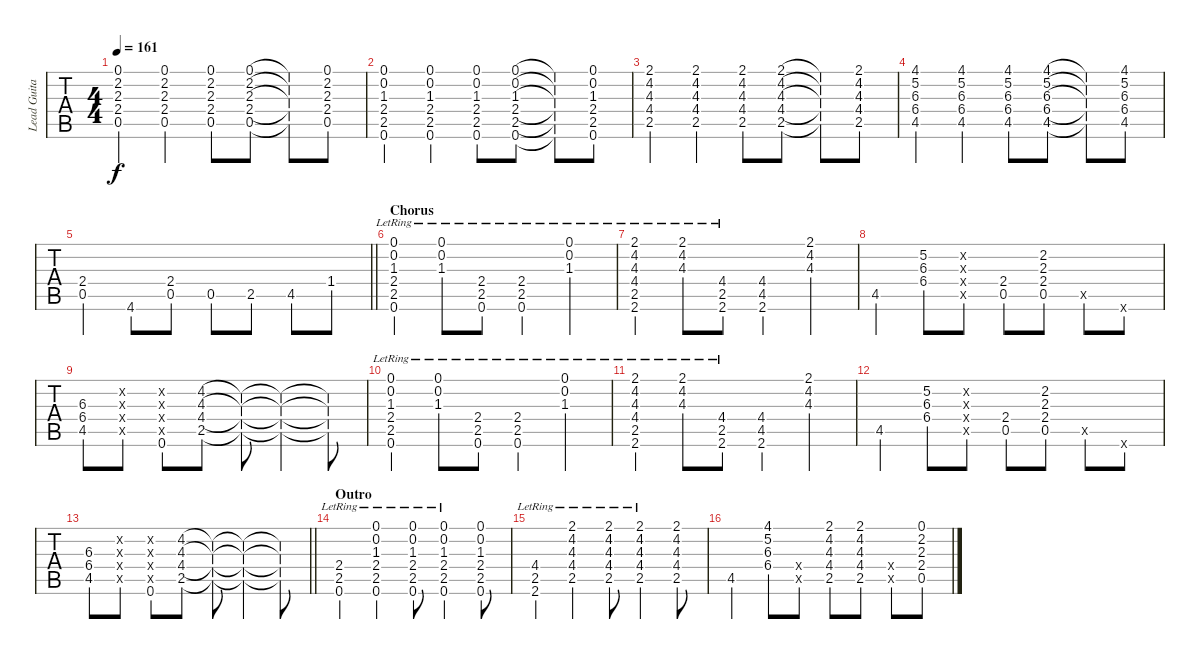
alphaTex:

\track ("Lead Guitar" "Lead Guita") {instrument overdrivenguitar}
\staff {tabs}
\tuning (E4 B3 G3 D3 A2 E2) {hide}
\ts (4 4)
\tempo 161
\clef g2
\ks e
(0.1 2.2 2.3 2.4 0.5).4{dy f} (0.1 2.2 2.3 2.4 0.5).4 (0.1 2.2 2.3 2.4 0.5).8 (0.1 2.2 2.3 2.4 0.5).8 (0.1{t} 2.2{t} 2.3{t} 2.4{t} 0.5{t}).8 (0.1 2.2 2.3 2.4 0.5).8 |
(0.1 0.2 1.3 2.4 2.5 0.6).4 (0.1 0.2 1.3 2.4 2.5 0.6).4 (0.1 0.2 1.3 2.4 2.5 0.6).8 (0.1 0.2 1.3 2.4 2.5 0.6).8 (0.1{t} 0.2{t} 1.3{t} 2.4{t} 2.5{t} 0.6{t}).8 (0.1 0.2 1.3 2.4 2.5 0.6).8 |
(2.1 4.2 4.3 4.4 2.5).4 (2.1 4.2 4.3 4.4 2.5).4 (2.1 4.2 4.3 4.4 2.5).8 (2.1 4.2 4.3 4.4 2.5).8 (2.1{t} 4.2{t} 4.3{t} 4.4{t} 2.5{t}).8 (2.1 4.2 4.3 4.4 2.5).8 |
(4.1 5.2 6.3 6.4 4.5).4 (4.1 5.2 6.3 6.4 4.5).4 (4.1 5.2 6.3 6.4 4.5).8 (4.1 5.2 6.3 6.4 4.5).8 (4.1{t} 5.2{t} 6.3{t} 6.4{t} 4.5{t}).8 (4.1 5.2 6.3 6.4 4.5).8 |
\barLineRight lightlight
(2.4 0.5).4 4.6.8 (2.4 0.5).8 0.5.8 2.5.8 4.5.8 1.4.8 |
\section ("" "Chorus")
(0.1{lr} 0.2{lr} 1.3{lr} 2.4{lr} 2.5{lr} 0.6{lr}).4 (0.1{lr} 0.2 1.3).8 (2.4{lr} 2.5{lr} 0.6{lr}).8 (2.4{lr} 2.5 0.6).4 (0.1{lr} 0.2{lr} 1.3{lr}).4 |
(2.1{lr} 4.2{lr} 4.3{lr} 4.4{lr} 2.5{lr} 2.6{lr}).4 (2.1{lr} 4.2 4.3).8 (4.4{lr} 2.5{lr} 2.6{lr}).8 (4.4 4.5 2.6).4 (2.1 4.2 4.3).4 |
4.5.4 (5.2 6.3 6.4).8 (5.2{x} 6.3{x} 6.4{x} 0.5{x}).8 (2.4 0.5).8 (2.2 2.3 2.4 0.5).8 0.5{x}.8 0.6{x}.8 |
(6.3 6.4 4.5).8 (5.2{x} 6.3{x} 6.4{x} 0.5{x}).8 (5.2{x} 6.3{x} 6.4{x} 4.5{x} 0.6).8 (4.2 4.3 4.4 2.5).8 (4.2{t} 4.3{t} 4.4{t} 2.5{t}).8 (4.2{t} 4.3{t} 4.4{t} 2.5{t}).4 (4.2{t} 4.3{t} 4.4{t} 2.5{t}).8 |
(0.1{lr} 0.2{lr} 1.3{lr} 2.4{lr} 2.5{lr} 0.6{lr}).4 (0.1{lr} 0.2 1.3).8 (2.4{lr} 2.5{lr} 0.6{lr}).8 (2.4{lr} 2.5 0.6).4 (0.1{lr} 0.2{lr} 1.3{lr}).4 |
(2.1{lr} 4.2{lr} 4.3{lr} 4.4{lr} 2.5{lr} 2.6{lr}).4 (2.1{lr} 4.2 4.3).8 (4.4{lr} 2.5{lr} 2.6{lr}).8 (4.4 4.5 2.6).4 (2.1 4.2 4.3).4 |
4.5.4 (5.2 6.3 6.4).8 (5.2{x} 6.3{x} 6.4{x} 0.5{x}).8 (2.4 0.5).8 (2.2 2.3 2.4 0.5).8 0.5{x}.8 0.6{x}.8 |
\barLineRight lightlight
(6.3 6.4 4.5).8 (5.2{x} 6.3{x} 6.4{x} 0.5{x}).8 (5.2{x} 6.3{x} 6.4{x} 4.5{x} 0.6).8 (4.2 4.3 4.4 2.5).8 (4.2{t} 4.3{t} 4.4{t} 2.5{t}).8 (4.2{t} 4.3{t} 4.4{t} 2.5{t}).4 (4.2{t} 4.3{t} 4.4{t} 2.5{t}).8 |
\section ("" "Outro")
(2.4{lr} 2.5{lr} 0.6{lr}).4 (0.1{lr} 0.2{lr} 1.3{lr} 2.4{lr} 2.5{lr} 0.6{lr}).4 (0.1{lr} 0.2{lr} 1.3{lr} 2.4{lr} 2.5{lr} 0.6{lr}).8 (0.1{lr} 0.2{lr} 1.3{lr} 2.4{lr} 2.5{lr} 0.6{lr}).4 (0.1 0.2 1.3 2.4 2.5 0.6).8 |
(4.4{lr} 2.5{lr} 2.6{lr}).4 (2.1{lr} 4.2{lr} 4.3{lr} 4.4{lr} 2.5{lr}).4 (2.1{lr} 4.2{lr} 4.3{lr} 4.4{lr} 2.5{lr}).8 (2.1{lr} 4.2{lr} 4.3{lr} 4.4{lr} 2.5{lr}).4 (2.1 4.2 4.3 4.4 2.5).8 |
4.5.4 (4.1 5.2 6.3 6.4).8 (6.4{x} 4.5{x}).8 (2.1 4.2 4.3 4.4 2.5).8 (2.1 4.2 4.3 4.4 2.5).8 (4.4{x} 2.5{x}).8 (0.1 2.2 2.3 2.4 0.5).8
